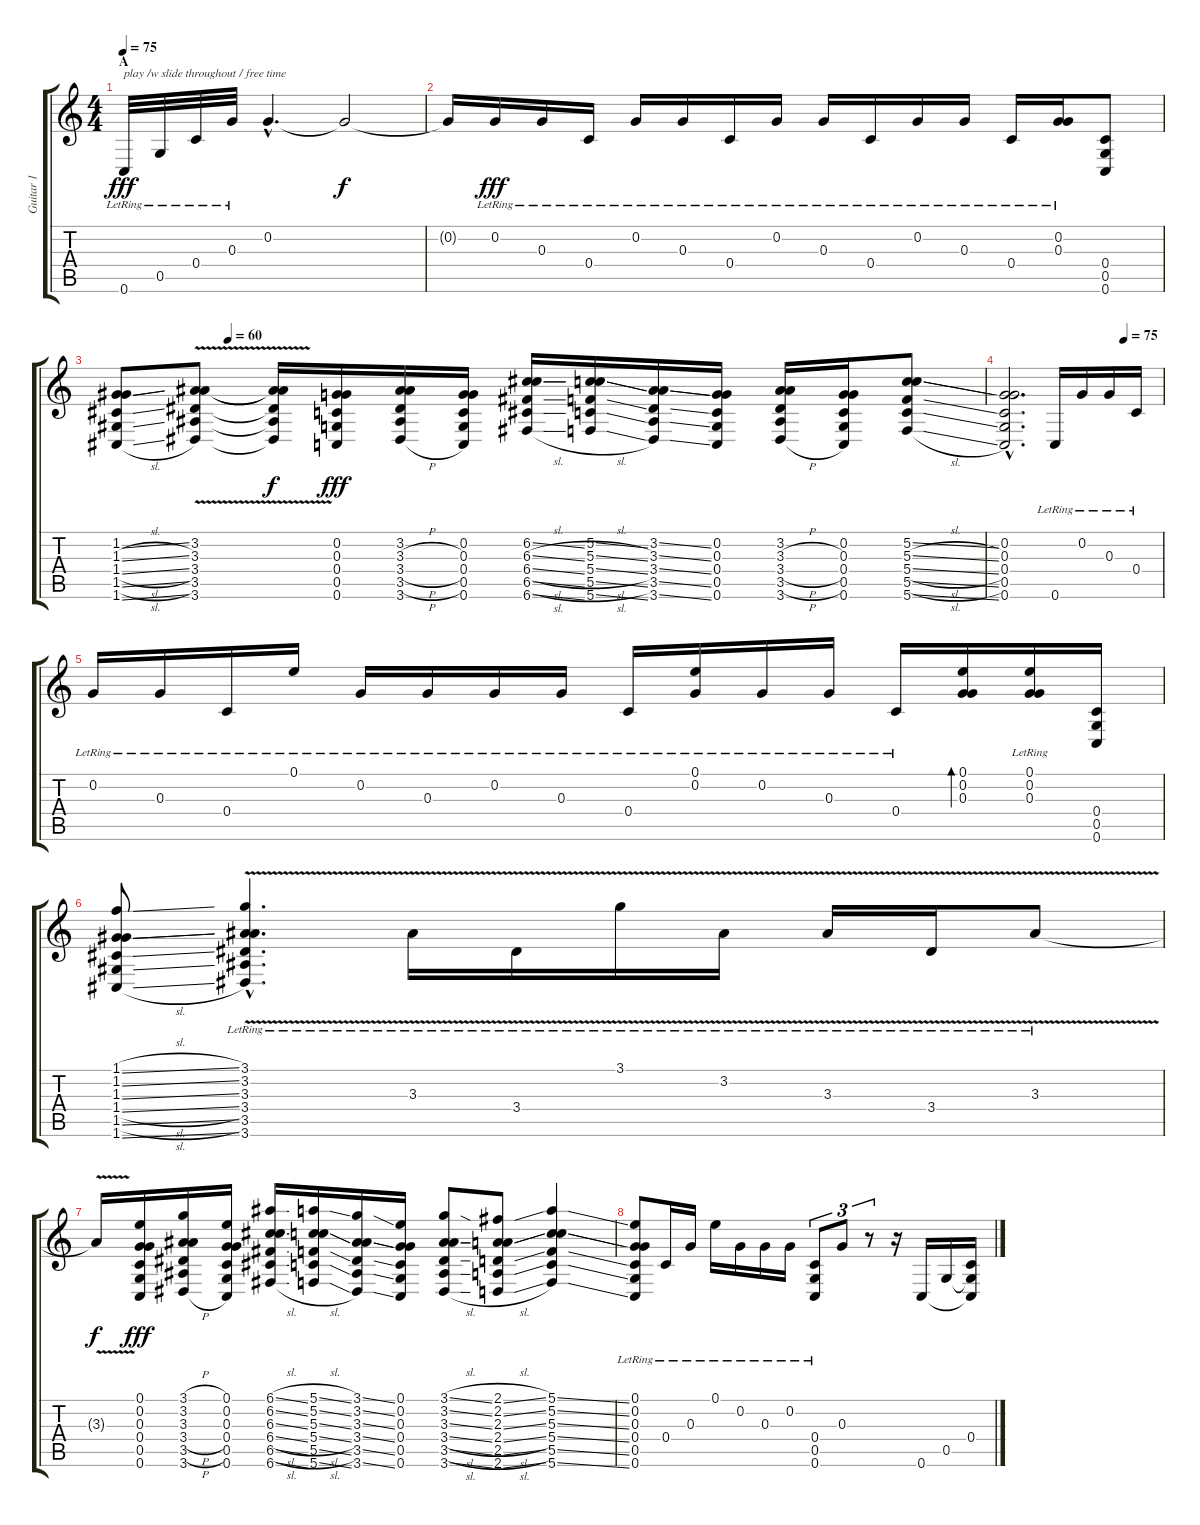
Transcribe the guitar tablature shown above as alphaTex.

\track ("Guitar 1" "Guitar 1") {instrument acousticguitarsteel}
\staff {score tabs}
\tuning (E4 G3 G3 C3 G2 C2) {hide}
\ts (4 4)
\section ("" "A")
\tempo 75
\clef g2
\ks c
0.6{lr}.32{txt "play /w slide throughout / free time" dy fff instrument acousticguitarsteel} 0.5{lr}.32 0.4{lr}.32 0.3{lr}.32 0.2{hac}.4{d} 0.2{t}.2{dy f} |
0.2{t}.16 0.2{lr}.16{dy fff} 0.3{lr}.16 0.4{lr}.16 0.2{lr}.16 0.3{lr}.16 0.4{lr}.16 0.2{lr}.16 0.3{lr}.16 0.4{lr}.16 0.2{lr}.16 0.3{lr}.16 0.4{lr}.16 (0.2{lr} 0.3{lr}).16 (0.4 0.5 0.6).8 |
\tempo (60 0.125)
(1.2{sl} 1.3{sl} 1.4{sl} 1.5{sl} 1.6{sl}).8 (3.2{v} 3.3{v} 3.4{v} 3.5{v} 3.6{v}).8 (3.2{t} 3.3{t} 3.4{t} 3.5{t} 3.6{t}).16{dy f} (0.2 0.3 0.4 0.5 0.6).16{dy fff} (3.2{h} 3.3{h} 3.4{h} 3.5{h} 3.6{h}).16 (0.2 0.3 0.4 0.5 0.6).16 (6.2{sl} 6.3{sl} 6.4{sl} 6.5{sl} 6.6{sl}).16 (5.2{sl} 5.3{sl} 5.4{sl} 5.5{sl} 5.6{sl}).16 (3.2{ss} 3.3{ss} 3.4{ss} 3.5{ss} 3.6{ss}).16 (0.2 0.3 0.4 0.5 0.6).16 (3.2{h} 3.3{h} 3.4{h} 3.5{h} 3.6{h}).16 (0.2 0.3 0.4 0.5 0.6).16 (5.2{sl} 5.3{sl} 5.4{sl} 5.5{sl} 5.6{sl}).8 |
\tempo (75 0.75)
(0.2{hac} 0.3{hac} 0.4{hac} 0.5{hac} 0.6{hac}).2{d} 0.6{lr}.16 0.2{lr}.16 0.3{lr}.16 0.4{lr}.16 |
0.2{lr}.16 0.3{lr}.16 0.4{lr}.16 0.1{lr}.16 0.2{lr}.16 0.3{lr}.16 0.2{lr}.16 0.3{lr}.16 0.4{lr}.16 (0.1{lr} 0.2).16 0.2{lr}.16 0.3{lr}.16 0.4{lr}.16 (0.1 0.2 0.3).16{bd 120} (0.1{lr} 0.2{lr} 0.3{lr}).16 (0.4 0.5 0.6).16 |
(1.1{sl} 1.2{sl} 1.3{sl} 1.4{sl} 1.5{sl} 1.6{sl}).8 (3.1{v hac lr} 3.2{v hac lr} 3.3{v hac lr} 3.4{v hac lr} 3.5{v hac lr} 3.6{v hac lr}).4{d} 3.3{v lr}.16 3.4{v lr}.16 3.1{v lr}.16 3.2{v lr}.16 3.3{v lr}.16 3.4{v lr}.16 3.3{v lr}.8 |
3.3{t}.16{dy f} (0.1 0.2 0.3 0.4 0.5 0.6).16{dy fff} (3.1{h} 3.2{h} 3.3{h} 3.4{h} 3.5{h} 3.6{h}).16 (0.1 0.2 0.3 0.4 0.5 0.6).16 (6.1{sl} 6.2{sl} 6.3{sl} 6.4{sl} 6.5{sl} 6.6{sl}).16 (5.1{sl} 5.2{sl} 5.3{sl} 5.4{sl} 5.5{sl} 5.6{sl}).16 (3.1{ss} 3.2{ss} 3.3{ss} 3.4{ss} 3.5{ss} 3.6{ss}).16 (0.1 0.2 0.3 0.4 0.5 0.6).16 (3.1{sl} 3.2{sl} 3.3{sl} 3.4{sl} 3.5{sl} 3.6{sl}).8 (2.1{sl} 2.2{sl} 2.3{sl} 2.4{sl} 2.5{sl} 2.6{sl}).8 (5.1{ss} 5.2{ss} 5.3{ss} 5.4{ss} 5.5{ss} 5.6{ss}).4 |
(0.1{lr} 0.2{lr} 0.3{lr} 0.4{lr} 0.5{lr} 0.6{lr}).8 0.4{lr}.16 0.3{lr}.16 0.1{lr}.16 0.2{lr}.16 0.3{lr}.16 0.2{lr}.16 (0.4{lr} 0.5{lr} 0.6{lr}).8{tu (3 2)} 0.3.8{tu (3 2)} r.8{tu (3 2)} r.16 0.6.16 0.5.16 (0.4 0.5{t} 0.6{t}).16
